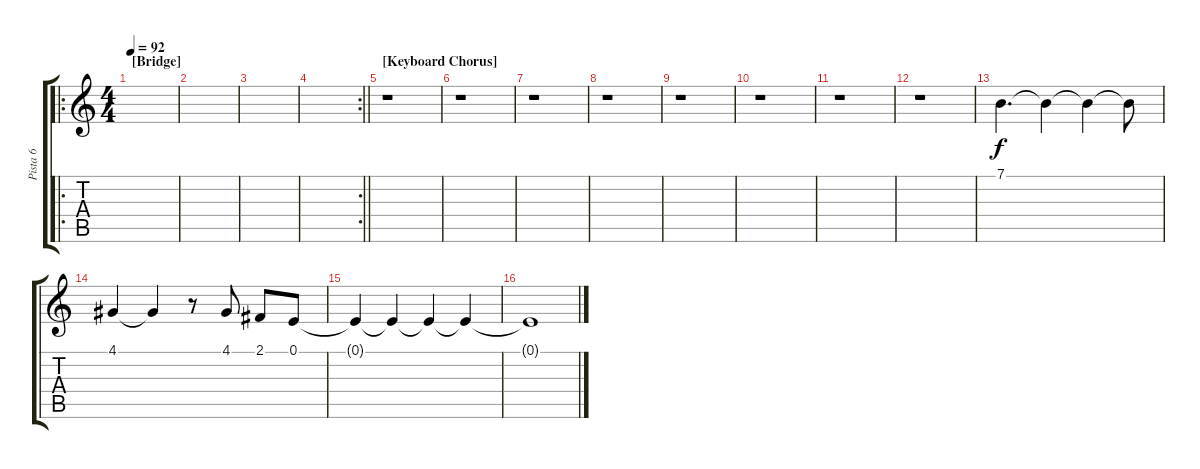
\track ("Pista 6" "Pista 6") {instrument synthstrings1}
\staff {score tabs}
\tuning (E4 B3 G3 D3 A2 E2) {hide}
\ro
\ts (4 4)
\section ("" "[Bridge]")
\tempo 92
\clef g2
\ks c
|
|
|
\rc 2
\barLineRight lightlight
|
\section ("" "[Keyboard Chorus]")
r.1 |
r.1 |
r.1 |
r.1 |
r.1 |
r.1 |
r.1 |
r.1 |
7.1.4{d} 7.1{t}.4 7.1{t}.4 7.1{t}.8 |
4.1.4 4.1{t}.4 r.8 4.1.8 2.1.8 0.1.8 |
0.1{t}.4 0.1{t}.4 0.1{t}.4 0.1{t}.4 |
0.1{t}.1
